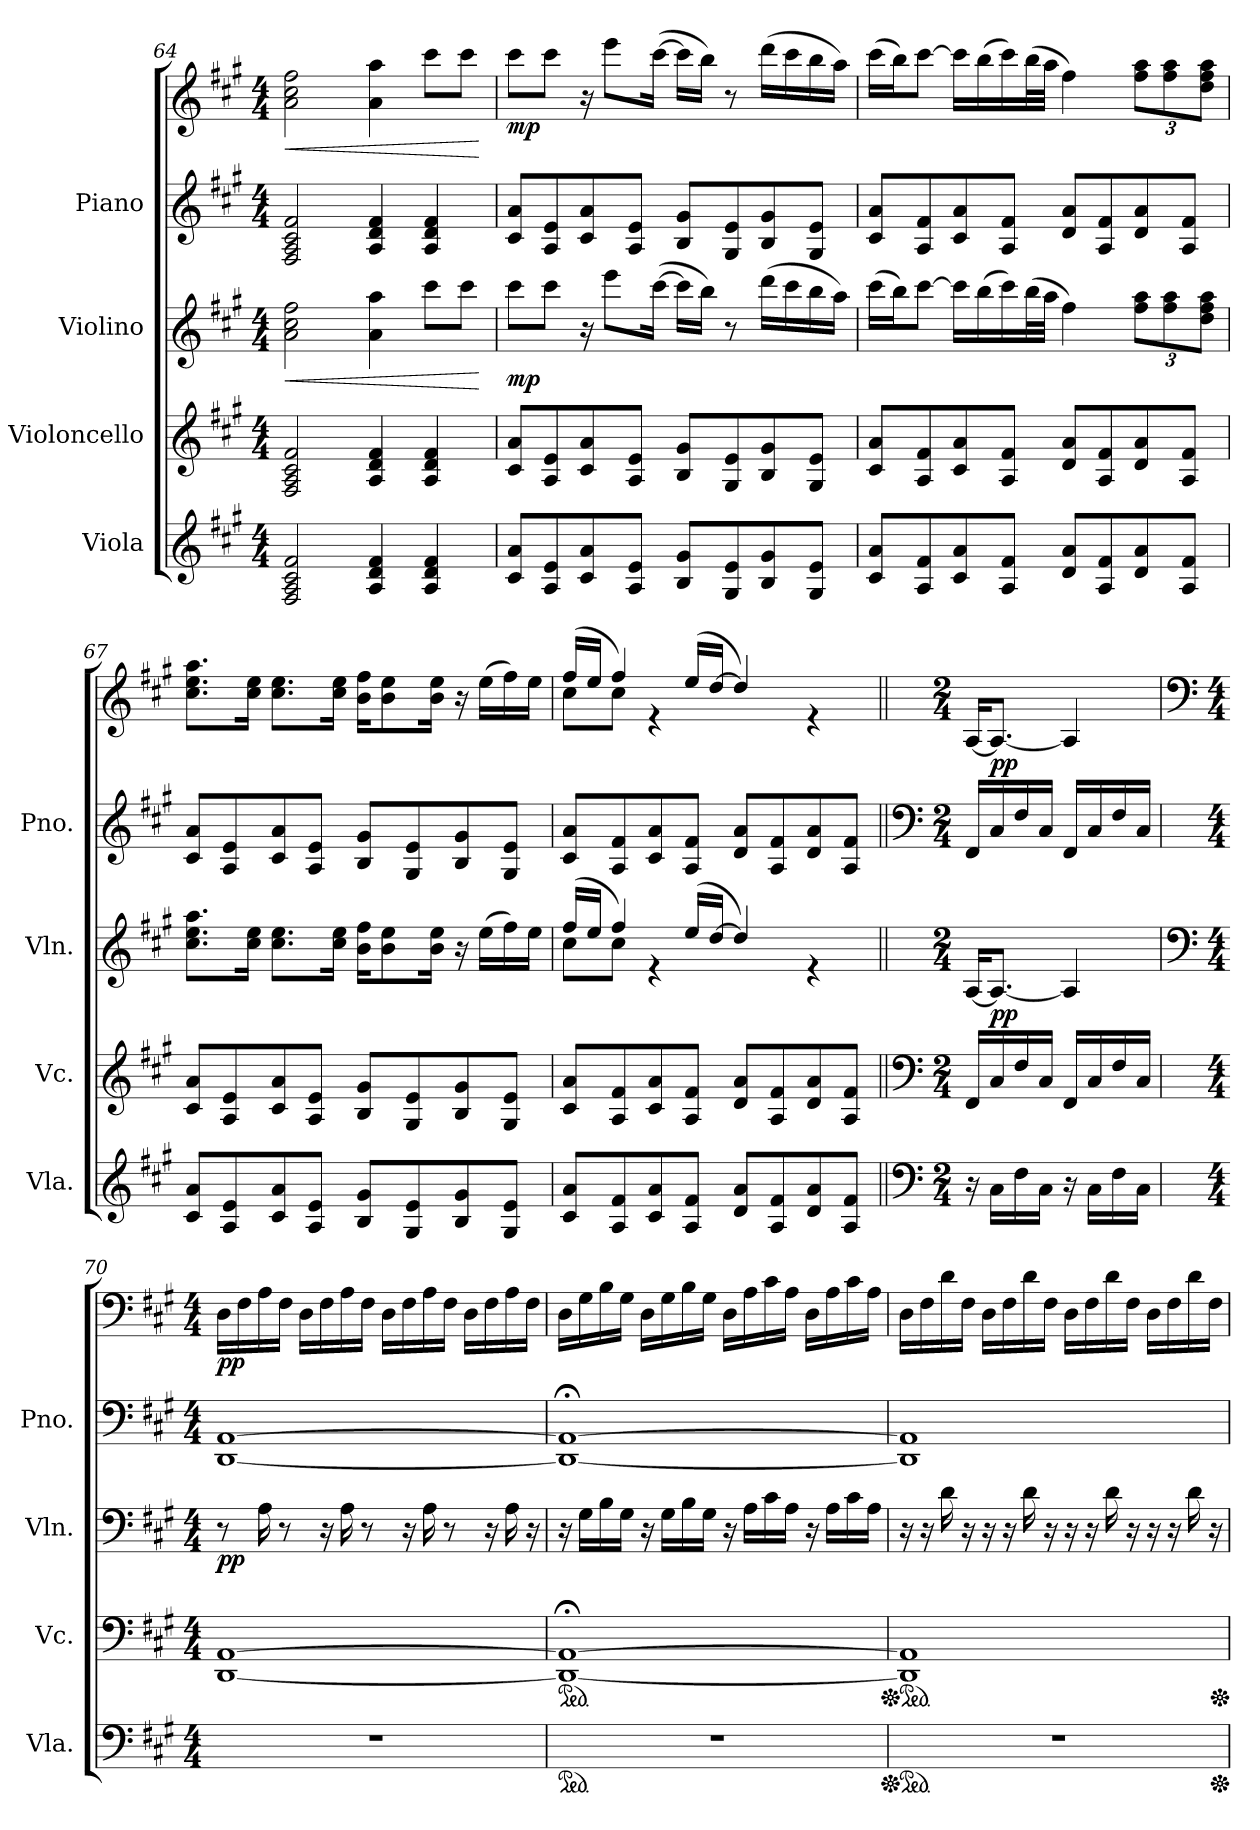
**kern	**kern	**kern	**dynam	**kern	**kern	**dynam
*part4	*part3	*part2	*part2	*part1	*part1	*part1
*staff5	*staff4	*staff3	*staff3	*staff2	*staff1	*staff1/2
*I"Viola	*I"Violoncello	*I"Violino	*	*I"Piano	*	*
*I'Vla.	*I'Vc.	*I'Vln.	*	*I'Pno.	*	*
*clefG2	*clefG2	*clefG2	*	*clefG2	*clefG2	*
*k[f#c#g#]	*k[f#c#g#]	*k[f#c#g#]	*	*k[f#c#g#]	*k[f#c#g#]	*
*M4/4	*M4/4	*M4/4	*	*M4/4	*M4/4	*
=64	=64	=64	=64	=64	=64	=64
!	!	!	!LO:HP:b	!	!	!LO:HP:b
2F#/ 2A/ 2c#/ 2f#/	2F#/ 2A/ 2c#/ 2f#/	2a\ 2cc#\ 2ff#\	<	2F#/ 2A/ 2c#/ 2f#/	2a\ 2cc#\ 2ff#\	<
4A/ 4d/ 4f#/	4A/ 4d/ 4f#/	4a\ 4aa\	.	4A/ 4d/ 4f#/	4a\ 4aa\	.
4A/ 4d/ 4f#/	4A/ 4d/ 4f#/	8ccc#\L	.	4A/ 4d/ 4f#/	8ccc#\L	.
.	.	8ccc#\J	.	.	8ccc#\J	.
.	.	.	[	.	.	[
!!LO:PB:g=z
=65	=65	=65	=65	=65	=65	=65
!	!	!	!LO:DY:b	!	!	!LO:DY:b
8c#/ 8a/L	8c#/ 8a/L	8ccc#\L	mp	8c#/ 8a/L	8ccc#\L	mp
8A/ 8e/	8A/ 8e/	8ccc#\J	.	8A/ 8e/	8ccc#\J	.
8c#/ 8a/	8c#/ 8a/	16r	.	8c#/ 8a/	16r	.
.	.	8eee\L	.	.	8eee\L	.
8A/ 8e/J	8A/ 8e/J	.	.	8A/ 8e/J	.	.
.	.	([16ccc#\Jk	.	.	([16ccc#\Jk	.
8B/ 8g#/L	8B/ 8g#/L	16ccc#\LL]	.	8B/ 8g#/L	16ccc#\LL]	.
.	.	16bb\JJ)	.	.	16bb\JJ)	.
8G#/ 8e/	8G#/ 8e/	8r	.	8G#/ 8e/	8r	.
8B/ 8g#/	8B/ 8g#/	(16ddd\LL	.	8B/ 8g#/	(16ddd\LL	.
.	.	16ccc#\	.	.	16ccc#\	.
8G#/ 8e/J	8G#/ 8e/J	16bb\	.	8G#/ 8e/J	16bb\	.
.	.	16aa\JJ)	.	.	16aa\JJ)	.
=66	=66	=66	=66	=66	=66	=66
8c#/ 8a/L	8c#/ 8a/L	(16ccc#\LL	.	8c#/ 8a/L	(16ccc#\LL	.
.	.	16bb\J)	.	.	16bb\J)	.
8A/ 8f#/	8A/ 8f#/	[8ccc#\J	.	8A/ 8f#/	[8ccc#\J	.
8c#/ 8a/	8c#/ 8a/	16ccc#\LL]	.	8c#/ 8a/	16ccc#\LL]	.
.	.	(16bb\	.	.	(16bb\	.
8A/ 8f#/J	8A/ 8f#/J	16ccc#\)	.	8A/ 8f#/J	16ccc#\)	.
.	.	(32bb\L	.	.	(32bb\L	.
.	.	32aa\JJJ	.	.	32aa\JJJ	.
8d/ 8a/L	8d/ 8a/L	4ff#\)	.	8d/ 8a/L	4ff#\)	.
8A/ 8f#/	8A/ 8f#/	.	.	8A/ 8f#/	.	.
*	*	*Xbrackettup	*	*	*Xbrackettup	*
8d/ 8a/	8d/ 8a/	12ff#\ 12aa\L	.	8d/ 8a/	12ff#\ 12aa\L	.
.	.	12ff#\ 12aa\	.	.	12ff#\ 12aa\	.
8A/ 8f#/J	8A/ 8f#/J	.	.	8A/ 8f#/J	.	.
.	.	12dd\ 12ff#\ 12aa\J	.	.	12dd\ 12ff#\ 12aa\J	.
!!LO:LB:g=z
=67	=67	=67	=67	=67	=67	=67
8c#/ 8a/L	8c#/ 8a/L	8.cc#\ 8.ee\ 8.aa\L	.	8c#/ 8a/L	8.cc#\ 8.ee\ 8.aa\L	.
8A/ 8e/	8A/ 8e/	.	.	8A/ 8e/	.	.
.	.	16cc#\ 16ee\Jk	.	.	16cc#\ 16ee\Jk	.
8c#/ 8a/	8c#/ 8a/	8.cc#\ 8.ee\L	.	8c#/ 8a/	8.cc#\ 8.ee\L	.
8A/ 8e/J	8A/ 8e/J	.	.	8A/ 8e/J	.	.
.	.	16cc#\ 16ee\Jk	.	.	16cc#\ 16ee\Jk	.
8B/ 8g#/L	8B/ 8g#/L	16b\ 16ff#\KL	.	8B/ 8g#/L	16b\ 16ff#\KL	.
.	.	8b\ 8ee\	.	.	8b\ 8ee\	.
8G#/ 8e/	8G#/ 8e/	.	.	8G#/ 8e/	.	.
.	.	16b\ 16ee\Jk	.	.	16b\ 16ee\Jk	.
8B/ 8g#/	8B/ 8g#/	16r	.	8B/ 8g#/	16r	.
.	.	(16ee\LL	.	.	(16ee\LL	.
8G#/ 8e/J	8G#/ 8e/J	16ff#\)	.	8G#/ 8e/J	16ff#\)	.
.	.	16ee\JJ	.	.	16ee\JJ	.
=68	=68	=68	=68	=68	=68	=68
*	*	*^	*	*	*^	*
8c#/ 8a/L	8c#/ 8a/L	(16ff#/LL	8cc#\L	.	8c#/ 8a/L	(16ff#/LL	8cc#\L	.
.	.	16ee/JJ	.	.	.	16ee/JJ	.	.
8A/ 8f#/	8A/ 8f#/	4ff#/)	8cc#\J	.	8A/ 8f#/	4ff#/)	8cc#\J	.
8c#/ 8a/	8c#/ 8a/	.	4r	.	8c#/ 8a/	.	4r	.
8A/ 8f#/J	8A/ 8f#/J	(16ee/LL	.	.	8A/ 8f#/J	(16ee/LL	.	.
.	.	[16dd/JJ	.	.	.	[16dd/JJ	.	.
8d/ 8a/L	8d/ 8a/L	4dd/])	2ryy	.	8d/ 8a/L	4dd/])	2ryy	.
8A/ 8f#/	8A/ 8f#/	.	.	.	8A/ 8f#/	.	.	.
8d/ 8a/	8d/ 8a/	4re	.	.	8d/ 8a/	4re	.	.
8A/ 8f#/J	8A/ 8f#/J	.	.	.	8A/ 8f#/J	.	.	.
*	*	*v	*v	*	*	*v	*v	*
!!LO:PB:g=z
=69||	=69||	=69||	=69||	=69||	=69||	=69||
*clefF4	*clefF4	*	*	*clefF4	*	*
*M2/4	*M2/4	*M2/4	*	*M2/4	*M2/4	*
16r	16FF#/LL	[16A/KL	.	16FF#/LL	[16A/KL	.
!	!	!	!LO:DY:b	!	!	!LO:DY:b
16C#\LL	16C#/	8.A/J_	pp	16C#/	8.A/J_	pp
16F#\	16F#/	.	.	16F#/	.	.
16C#\JJ	16C#/JJ	.	.	16C#/JJ	.	.
16r	16FF#/LL	4A/]	.	16FF#/LL	4A/]	.
16C#\LL	16C#/	.	.	16C#/	.	.
16F#\	16F#/	.	.	16F#/	.	.
16C#\JJ	16C#/JJ	.	.	16C#/JJ	.	.
=70	=70	=70	=70	=70	=70	=70
*	*	*clefF4	*	*	*clefF4	*
*M4/4	*M4/4	*M4/4	*	*M4/4	*M4/4	*
!	!	!	!LO:DY:b	!	!	!LO:DY:b
1r	[1DD [1AA	8r	pp	[1DD [1AA	16D\LL	pp
.	.	.	.	.	16F#\	.
.	.	16A\	.	.	16A\	.
.	.	8r	.	.	16F#\JJ	.
.	.	.	.	.	16D\LL	.
.	.	16r	.	.	16F#\	.
.	.	16A\	.	.	16A\	.
.	.	8r	.	.	16F#\JJ	.
.	.	.	.	.	16D\LL	.
.	.	16r	.	.	16F#\	.
.	.	16A\	.	.	16A\	.
.	.	8r	.	.	16F#\JJ	.
.	.	.	.	.	16D\LL	.
.	.	16r	.	.	16F#\	.
.	.	16A\	.	.	16A\	.
.	.	16r	.	.	16F#\JJ	.
!!LO:LB:g=z
=71	=71	=71	=71	=71	=71	=71
*ped	*	*	*	*	*	*
*	*ped	*	*	*	*	*
1r	1DD_;< 1AA_;<	16r	.	1DD_;< 1AA_;<	16D\LL	.
.	.	16G#\LL	.	.	16G#\	.
.	.	16B\	.	.	16B\	.
.	.	16G#\JJ	.	.	16G#\JJ	.
.	.	16r	.	.	16D\LL	.
.	.	16G#\LL	.	.	16G#\	.
.	.	16B\	.	.	16B\	.
.	.	16G#\JJ	.	.	16G#\JJ	.
.	.	16r	.	.	16D\LL	.
.	.	16A\LL	.	.	16A\	.
.	.	16c#\	.	.	16c#\	.
.	.	16A\JJ	.	.	16A\JJ	.
.	.	16r	.	.	16D\LL	.
.	.	16A\LL	.	.	16A\	.
.	.	16c#\	.	.	16c#\	.
.	.	16A\JJ	.	.	16A\JJ	.
=72	=72	=72	=72	=72	=72	=72
*Xped	*	*	*	*	*	*
*ped	*	*	*	*	*	*
*	*Xped	*	*	*	*	*
*	*ped	*	*	*	*	*
1r	1DD] 1AA]	16r	.	1DD] 1AA]	16D\LL	.
.	.	16r	.	.	16F#\	.
.	.	16d\	.	.	16d\	.
.	.	16r	.	.	16F#\JJ	.
.	.	16r	.	.	16D\LL	.
.	.	16r	.	.	16F#\	.
.	.	16d\	.	.	16d\	.
.	.	16r	.	.	16F#\JJ	.
.	.	16r	.	.	16D\LL	.
.	.	16r	.	.	16F#\	.
.	.	16d\	.	.	16d\	.
.	.	16r	.	.	16F#\JJ	.
.	.	16r	.	.	16D\LL	.
.	.	16r	.	.	16F#\	.
.	.	16d\	.	.	16d\	.
.	.	16r	.	.	16F#\JJ	.
*Xped	*	*	*	*	*	*
*	*Xped	*	*	*	*	*
=	=	=	=	=	=	=
*-	*-	*-	*-	*-	*-	*-
